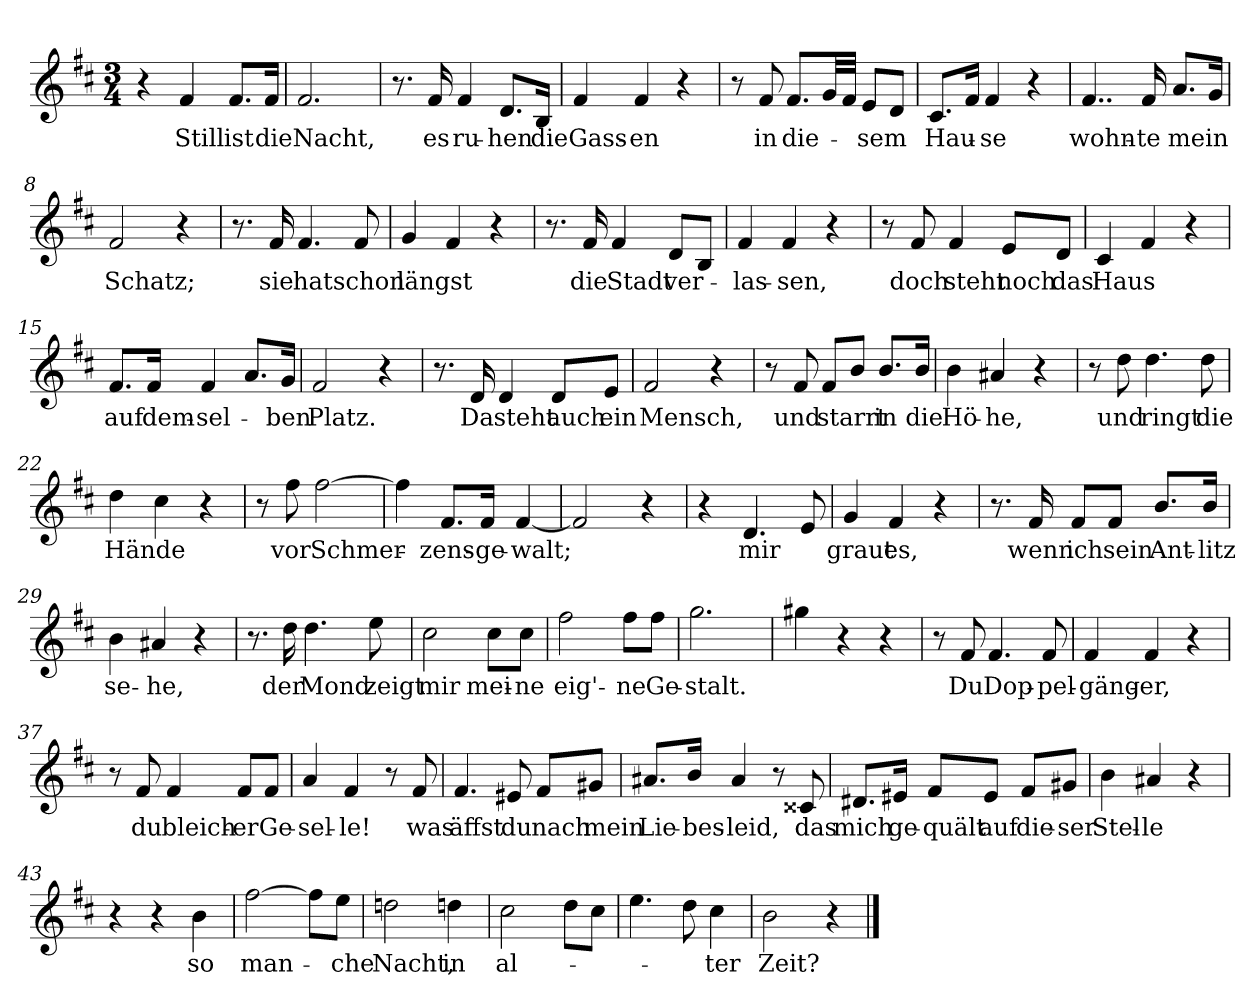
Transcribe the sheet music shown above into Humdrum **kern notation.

**kern	**text
*part1	*part1
*staff1	*staff1
*clefG2	*
*k[f#c#]	*
*M3/4	*
=1	=1
4r	.
!	!LO:LY:b
4f#/	Still
!	!LO:LY:b
8.f#/L	ist
!	!LO:LY:b
16f#/Jk	die
=2	=2
!	!LO:LY:b
2.f#/	Nacht,
=3	=3
8.r	.
!	!LO:LY:b
16f#/	es
!	!LO:LY:b
4f#/	ru-
!	!LO:LY:b
8.d/L	-hen
!	!LO:LY:b
16B/Jk	die
=4	=4
!	!LO:LY:b
4f#/	Gass-
!	!LO:LY:b
4f#/	-en
4r	.
=5	=5
8r	.
!	!LO:LY:b
8f#/	in
!	!LO:LY:b
8.f#/L	die-
32g/LL	.
32f#/JJJ	.
!	!LO:LY:b
8e/L	-sem
8d/J	.
=6	=6
!	!LO:LY:b
8.c#/L	Hau-
16f#/Jk	.
!	!LO:LY:b
4f#/	-se
4r	.
=7	=7
!	!LO:LY:b
4..f#/	wohn-
!	!LO:LY:b
16f#/	-te
!	!LO:LY:b
8.a/L	mein
16g/Jk	.
=8	=8
!	!LO:LY:b
2f#/	Schatz;
4r	.
!!LO:LB:g=z
=9	=9
8.r	.
!	!LO:LY:b
16f#/	sie
!	!LO:LY:b
4.f#/	hat
!	!LO:LY:b
8f#/	schon
=10	=10
!	!LO:LY:b
4g/	längst
4f#/	.
4r	.
=11	=11
8.r	.
!	!LO:LY:b
16f#/	die
!	!LO:LY:b
4f#/	Stadt
!	!LO:LY:b
8d/L	ver-
8B/J	.
=12	=12
!	!LO:LY:b
4f#/	-las-
!	!LO:LY:b
4f#/	-sen,
4r	.
=13	=13
8r	.
!	!LO:LY:b
8f#/	doch
!	!LO:LY:b
4f#/	steht
!	!LO:LY:b
8e/L	noch
!	!LO:LY:b
8d/J	das
=14	=14
!	!LO:LY:b
4c#/	Haus
4f#/	.
4r	.
=15	=15
!	!LO:LY:b
8.f#/L	auf
!	!LO:LY:b
16f#/Jk	dem-
!	!LO:LY:b
4f#/	-sel-
8.a/L	.
!	!LO:LY:b
16g/Jk	-ben
=16	=16
!	!LO:LY:b
2f#/	Platz.
4r	.
!!LO:LB:g=z
=17	=17
8.r	.
!	!LO:LY:b
16d/	Da
!	!LO:LY:b
4d/	steht
!	!LO:LY:b
8d/L	auch
!	!LO:LY:b
8e/J	ein
=18	=18
!	!LO:LY:b
2f#/	Mensch,
4r	.
=19	=19
8r	.
!	!LO:LY:b
8f#/	und
!	!LO:LY:b
8f#/L	starrt
8b/J	.
!	!LO:LY:b
8.b/L	in
!	!LO:LY:b
16b/Jk	die
=20	=20
!	!LO:LY:b
4b\	Hö-
!	!LO:LY:b
4a#X/	-he,
4r	.
=21	=21
8r	.
!	!LO:LY:b
8dd\	und
!	!LO:LY:b
4.dd\	ringt
!	!LO:LY:b
8dd\	die
=22	=22
!	!LO:LY:b
4dd\	Hände
4cc#\	.
4r	.
=23	=23
8r	.
!	!LO:LY:b
8ff#\	vor
!	!LO:LY:b
[2ff#\	Schmer-
=24	=24
4ff#\]	.
!	!LO:LY:b
8.f#/L	-zens-
!	!LO:LY:b
16f#/Jk	-ge-
!	!LO:LY:b
[4f#/	-walt;
!!LO:LB:g=z
=25	=25
2f#/]	.
4r	.
=26	=26
4r	.
!	!LO:LY:b
4.d/	mir
8e/	.
=27	=27
!	!LO:LY:b
4g/	graut
!	!LO:LY:b
4f#/	es,
4r	.
=28	=28
8.r	.
!	!LO:LY:b
16f#/	wenn
!	!LO:LY:b
8f#/L	ich
!	!LO:LY:b
8f#/J	sein
!	!LO:LY:b
8.b/L	Ant-
!	!LO:LY:b
16b/Jk	-litz
=29	=29
!	!LO:LY:b
4b\	se-
!	!LO:LY:b
4a#X/	-he,
4r	.
=30	=30
8.r	.
!	!LO:LY:b
16dd\	der
!	!LO:LY:b
4.dd\	Mond
!	!LO:LY:b
8ee\	zeigt
=31	=31
!	!LO:LY:b
2cc#\	mir
!	!LO:LY:b
8cc#\L	mei-
!	!LO:LY:b
8cc#\J	-ne
=32	=32
!	!LO:LY:b
2ff#\	eig'-
!	!LO:LY:b
8ff#\L	-ne
!	!LO:LY:b
8ff#\J	Ge-
=33	=33
!	!LO:LY:b
2.gg\	-stalt.
!!LO:LB:g=z
=34	=34
4gg#X\	.
4r	.
4r	.
=35	=35
8r	.
!	!LO:LY:b
8f#/	Du
!	!LO:LY:b
4.f#/	Dop-
!	!LO:LY:b
8f#/	-pel-
=36	=36
!	!LO:LY:b
4f#/	-gäng-
!	!LO:LY:b
4f#/	-er,
4r	.
=37	=37
8r	.
!	!LO:LY:b
8f#/	du
!	!LO:LY:b
4f#/	bleich-
!	!LO:LY:b
8f#/L	-er
!	!LO:LY:b
8f#/J	Ge-
=38	=38
!	!LO:LY:b
4a/	-sel-
!	!LO:LY:b
4f#/	-le!
8r	.
!	!LO:LY:b
8f#/	was
=39	=39
!	!LO:LY:b
4.f#/	äffst
!	!LO:LY:b
8e#X/	du
!	!LO:LY:b
8f#/L	nach
!	!LO:LY:b
8g#X/J	mein
=40	=40
!	!LO:LY:b
8.a#X/L	Lie-
!	!LO:LY:b
16b/Jk	-bes-
!	!LO:LY:b
4a#/	-leid,
8r	.
!	!LO:LY:b
8c##X/	das
!!LO:LB:g=z
=41	=41
!	!LO:LY:b
8.d#X/L	mich
!	!LO:LY:b
16e#X/Jk	ge-
!	!LO:LY:b
8f#/L	-quält
!	!LO:LY:b
8e#/J	auf
!	!LO:LY:b
8f#/L	die-
!	!LO:LY:b
8g#X/J	-ser
=42	=42
!	!LO:LY:b
4b\	Stel-
!	!LO:LY:b
4a#X/	-le
4r	.
=43	=43
4r	.
4r	.
!	!LO:LY:b
4b\	so
=44	=44
!	!LO:LY:b
[2ff#\	man-
8ff#\L]	.
!	!LO:LY:b
8ee\J	-che
=45	=45
!	!LO:LY:b
2ddn\	Nacht,
!	!LO:LY:b
4ddn\	in
=46	=46
!	!LO:LY:b
2cc#\	al-
8dd\L	.
8cc#\J	.
=47	=47
4.ee\	.
8dd\	.
!	!LO:LY:b
4cc#\	-ter
=48	=48
!	!LO:LY:b
2b\	Zeit?
4r	.
==	==
*-	*-
